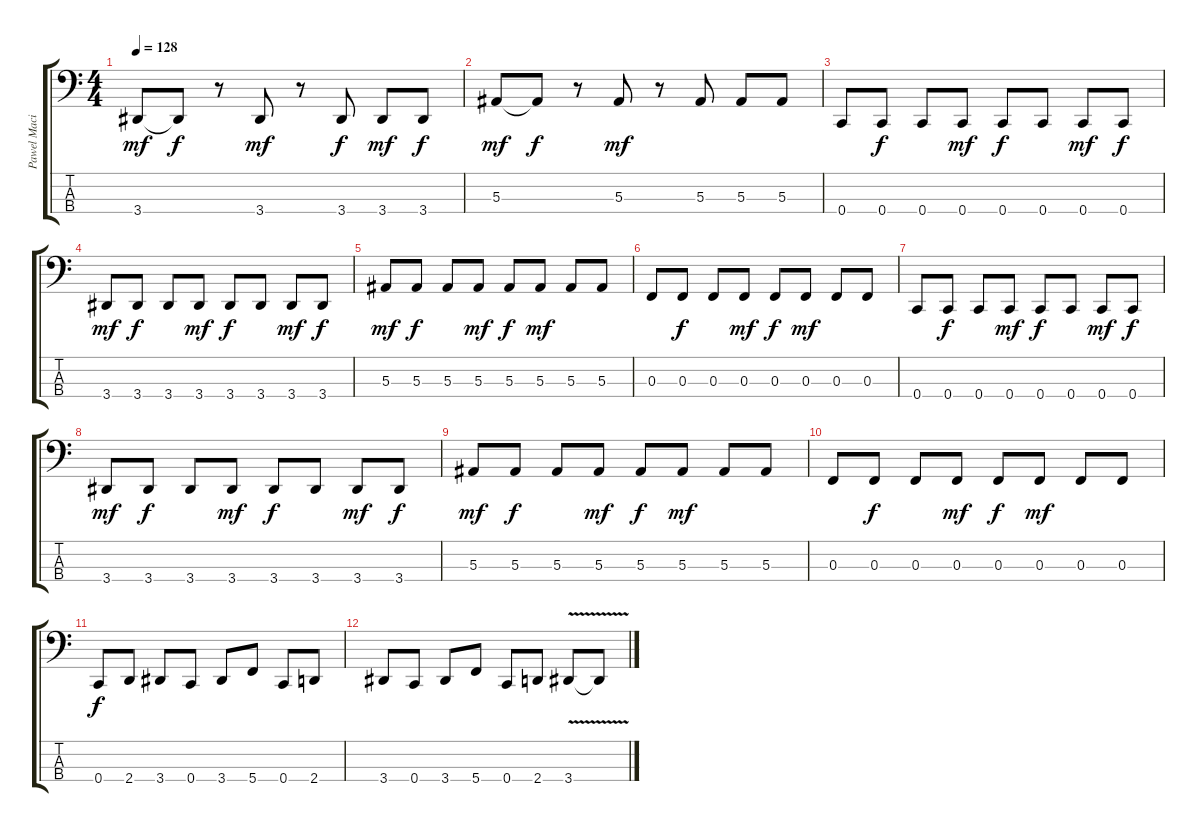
\track ("Pawel Maciwoda" "Pawel Maci") {instrument electricbassfinger}
\staff {score tabs}
\tuning (Eb2 Bb1 F1 C1) {hide}
\ts (4 4)
\tempo 128
\clef f4
\ks c
3.4.8{dy mf} 3.4{t}.8{dy f} r.8 3.4.8{dy mf} r.8 3.4.8{dy f} 3.4.8{dy mf} 3.4.8{dy f} |
5.3.8{dy mf} 5.3{t}.8{dy f} r.8 5.3.8{dy mf} r.8 5.3.8 5.3.8 5.3.8 |
0.4.8 0.4.8{dy f} 0.4.8 0.4.8{dy mf} 0.4.8{dy f} 0.4.8 0.4.8{dy mf} 0.4.8{dy f} |
3.4.8{dy mf} 3.4.8{dy f} 3.4.8 3.4.8{dy mf} 3.4.8{dy f} 3.4.8 3.4.8{dy mf} 3.4.8{dy f} |
5.3.8{dy mf} 5.3.8{dy f} 5.3.8 5.3.8{dy mf} 5.3.8{dy f} 5.3.8{dy mf} 5.3.8 5.3.8 |
0.3.8 0.3.8{dy f} 0.3.8 0.3.8{dy mf} 0.3.8{dy f} 0.3.8{dy mf} 0.3.8 0.3.8 |
0.4.8 0.4.8{dy f} 0.4.8 0.4.8{dy mf} 0.4.8{dy f} 0.4.8 0.4.8{dy mf} 0.4.8{dy f} |
3.4.8{dy mf} 3.4.8{dy f} 3.4.8 3.4.8{dy mf} 3.4.8{dy f} 3.4.8 3.4.8{dy mf} 3.4.8{dy f} |
5.3.8{dy mf} 5.3.8{dy f} 5.3.8 5.3.8{dy mf} 5.3.8{dy f} 5.3.8{dy mf} 5.3.8 5.3.8 |
0.3.8 0.3.8{dy f} 0.3.8 0.3.8{dy mf} 0.3.8{dy f} 0.3.8{dy mf} 0.3.8 0.3.8 |
0.4.8{dy f} 2.4.8 3.4.8 0.4.8 3.4.8 5.4.8 0.4.8 2.4.8 |
3.4.8 0.4.8 3.4.8 5.4.8 0.4.8 2.4.8 3.4{v}.8 3.4{t}.8
